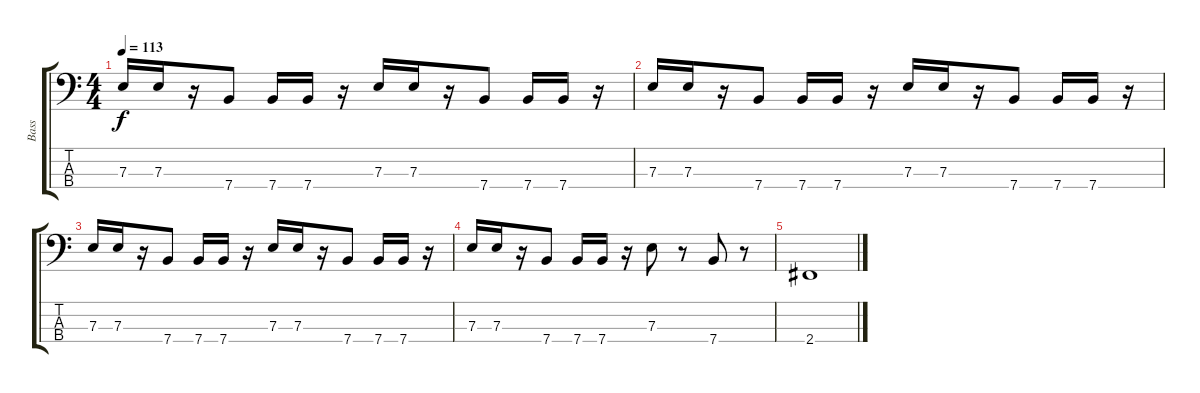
\track ("Bass" "Bass") {instrument electricbassfinger}
\staff {score tabs}
\tuning (G2 D2 A1 E1) {hide}
\ts (4 4)
\tempo 113
\clef f4
\ks c
7.3.16{dy f} 7.3.16 r.16 7.4.8 7.4.16 7.4.16 r.16 7.3.16 7.3.16 r.16 7.4.8 7.4.16 7.4.16 r.16 |
7.3.16 7.3.16 r.16 7.4.8 7.4.16 7.4.16 r.16 7.3.16 7.3.16 r.16 7.4.8 7.4.16 7.4.16 r.16 |
7.3.16 7.3.16 r.16 7.4.8 7.4.16 7.4.16 r.16 7.3.16 7.3.16 r.16 7.4.8 7.4.16 7.4.16 r.16 |
7.3.16 7.3.16 r.16 7.4.8 7.4.16 7.4.16 r.16 7.3.8 r.8 7.4.8 r.8 |
2.4.1
